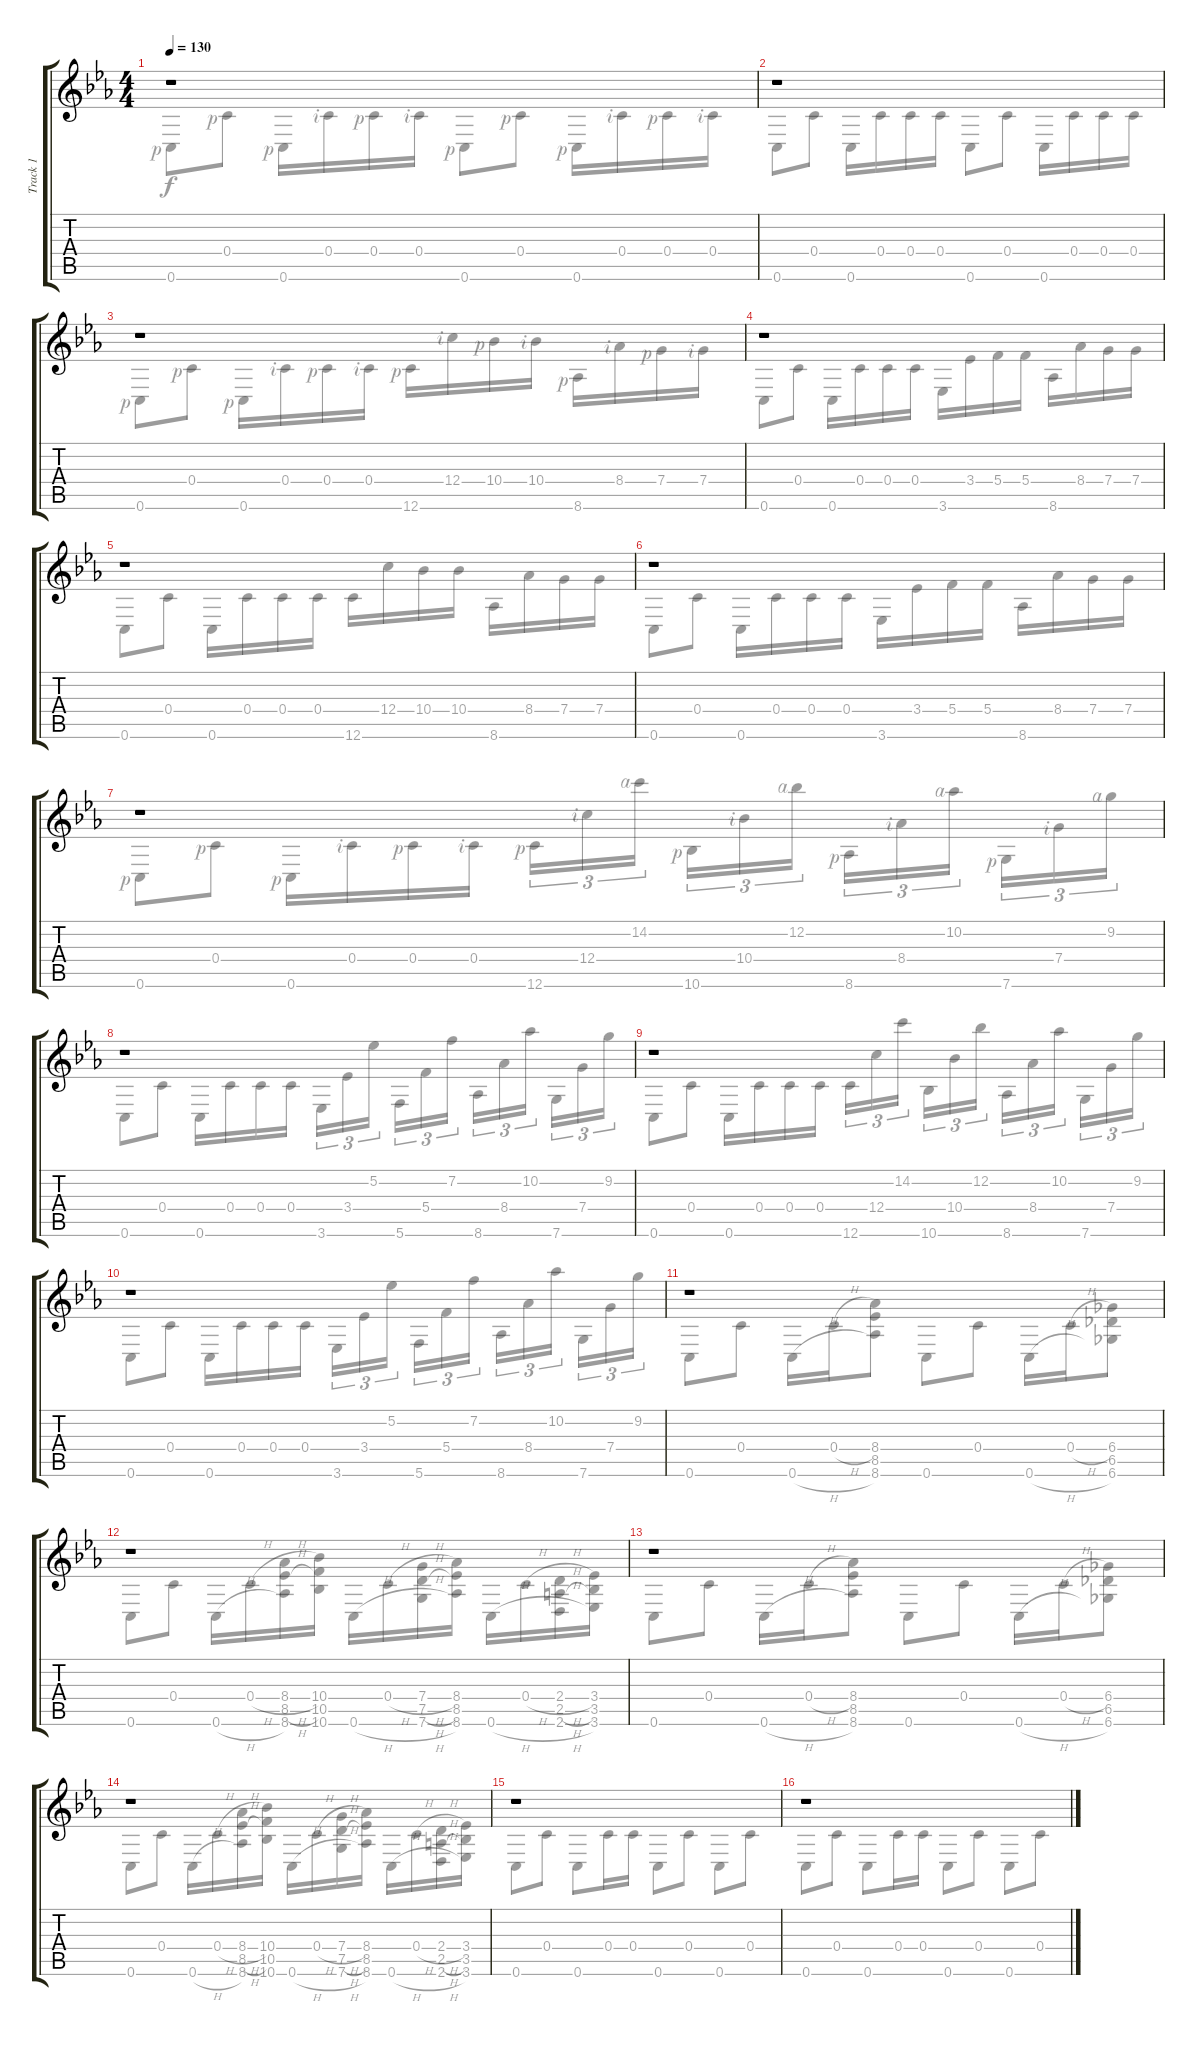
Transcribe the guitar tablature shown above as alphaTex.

\track ("Track 1" "Track 1") {instrument acousticguitarsteel}
\staff {score tabs}
\tuning (Eb4 Bb3 G3 C3 G2 C2) {hide}
\voice
\ts (4 4)
\tempo 130
\clef g2
\ks cminor
r.1{dy f instrument acousticguitarsteel} |
r.1 |
r.1 |
r.1 |
r.1 |
r.1 |
r.1 |
r.1 |
r.1 |
r.1 |
r.1 |
r.1 |
r.1 |
r.1 |
r.1 |
r.1
\voice
\clef g2
\ottava regular
\simile none
\ks cminor
0.6{rf 1}.8{dy f} 0.4{rf 1}.8 0.6{rf 1}.16 0.4{rf 2}.16 0.4{rf 1}.16 0.4{rf 2}.16 0.6{rf 1}.8 0.4{rf 1}.8 0.6{rf 1}.16 0.4{rf 2}.16 0.4{rf 1}.16 0.4{rf 2}.16 |
0.6.8 0.4.8 0.6.16 0.4.16 0.4.16 0.4.16 0.6.8 0.4.8 0.6.16 0.4.16 0.4.16 0.4.16 |
0.6{rf 1}.8 0.4{rf 1}.8 0.6{rf 1}.16 0.4{rf 2}.16 0.4{rf 1}.16 0.4{rf 2}.16 12.6{rf 1}.16 12.4{rf 2}.16 10.4{rf 1}.16 10.4{rf 2}.16 8.6{rf 1}.16 8.4{rf 2}.16 7.4{rf 1}.16 7.4{rf 2}.16 |
0.6.8 0.4.8 0.6.16 0.4.16 0.4.16 0.4.16 3.6.16 3.4.16 5.4.16 5.4.16 8.6.16 8.4.16 7.4.16 7.4.16 |
0.6.8 0.4.8 0.6.16 0.4.16 0.4.16 0.4.16 12.6.16 12.4.16 10.4.16 10.4.16 8.6.16 8.4.16 7.4.16 7.4.16 |
0.6.8 0.4.8 0.6.16 0.4.16 0.4.16 0.4.16 3.6.16 3.4.16 5.4.16 5.4.16 8.6.16 8.4.16 7.4.16 7.4.16 |
0.6{rf 1}.8 0.4{rf 1}.8 0.6{rf 1}.16 0.4{rf 2}.16 0.4{rf 1}.16 0.4{rf 2}.16 12.6{rf 1}.16{tu (3 2)} 12.4{rf 2}.16{tu (3 2)} 14.2{rf 4}.16{tu (3 2) beam splitsecondary} 10.6{rf 1}.16{tu (3 2)} 10.4{rf 2}.16{tu (3 2)} 12.2{rf 4}.16{tu (3 2)} 8.6{rf 1}.16{tu (3 2)} 8.4{rf 2}.16{tu (3 2)} 10.2{rf 4}.16{tu (3 2) beam splitsecondary} 7.6{rf 1}.16{tu (3 2)} 7.4{rf 2}.16{tu (3 2)} 9.2{rf 4}.16{tu (3 2)} |
0.6.8 0.4.8 0.6.16 0.4.16 0.4.16 0.4.16 3.6.16{tu (3 2)} 3.4.16{tu (3 2)} 5.2.16{tu (3 2) beam splitsecondary} 5.6.16{tu (3 2)} 5.4.16{tu (3 2)} 7.2.16{tu (3 2)} 8.6.16{tu (3 2)} 8.4.16{tu (3 2)} 10.2.16{tu (3 2) beam splitsecondary} 7.6.16{tu (3 2)} 7.4.16{tu (3 2)} 9.2.16{tu (3 2)} |
0.6.8 0.4.8 0.6.16 0.4.16 0.4.16 0.4.16 12.6.16{tu (3 2)} 12.4.16{tu (3 2)} 14.2.16{tu (3 2) beam splitsecondary} 10.6.16{tu (3 2)} 10.4.16{tu (3 2)} 12.2.16{tu (3 2)} 8.6.16{tu (3 2)} 8.4.16{tu (3 2)} 10.2.16{tu (3 2) beam splitsecondary} 7.6.16{tu (3 2)} 7.4.16{tu (3 2)} 9.2.16{tu (3 2)} |
0.6.8 0.4.8 0.6.16 0.4.16 0.4.16 0.4.16 3.6.16{tu (3 2)} 3.4.16{tu (3 2)} 5.2.16{tu (3 2) beam splitsecondary} 5.6.16{tu (3 2)} 5.4.16{tu (3 2)} 7.2.16{tu (3 2)} 8.6.16{tu (3 2)} 8.4.16{tu (3 2)} 10.2.16{tu (3 2) beam splitsecondary} 7.6.16{tu (3 2)} 7.4.16{tu (3 2)} 9.2.16{tu (3 2)} |
0.6.8 0.4.8 0.6{h}.16 0.4{h}.16 (8.4 8.5 8.6).8 0.6.8 0.4.8 0.6{h}.16 0.4{h}.16 (6.4 6.5 6.6).8 |
0.6.8 0.4.8 0.6{h}.16 0.4{h}.16 (8.4{h} 8.5{h} 8.6).16 (10.4 10.5 10.6).16 0.6{h}.16 0.4{h}.16 (7.4{h} 7.5{h} 7.6{h}).16 (8.4 8.5 8.6).16 0.6{h}.16 0.4{h}.16 (2.4{h} 2.5{h} 2.6{h}).16 (3.4 3.5 3.6).16 |
0.6.8 0.4.8 0.6{h}.16 0.4{h}.16 (8.4 8.5 8.6).8 0.6.8 0.4.8 0.6{h}.16 0.4{h}.16 (6.4 6.5 6.6).8 |
0.6.8 0.4.8 0.6{h}.16 0.4{h}.16 (8.4{h} 8.5{h} 8.6).16 (10.4 10.5 10.6).16 0.6{h}.16 0.4{h}.16 (7.4{h} 7.5{h} 7.6{h}).16 (8.4 8.5 8.6).16 0.6{h}.16 0.4{h}.16 (2.4{h} 2.5{h} 2.6{h}).16 (3.4 3.5 3.6).16 |
0.6.8 0.4.8 0.6.8 0.4.16 0.4.16 0.6.8 0.4.8 0.6.8 0.4.8 |
0.6.8 0.4.8 0.6.8 0.4.16 0.4.16 0.6.8 0.4.8 0.6.8 0.4.8
